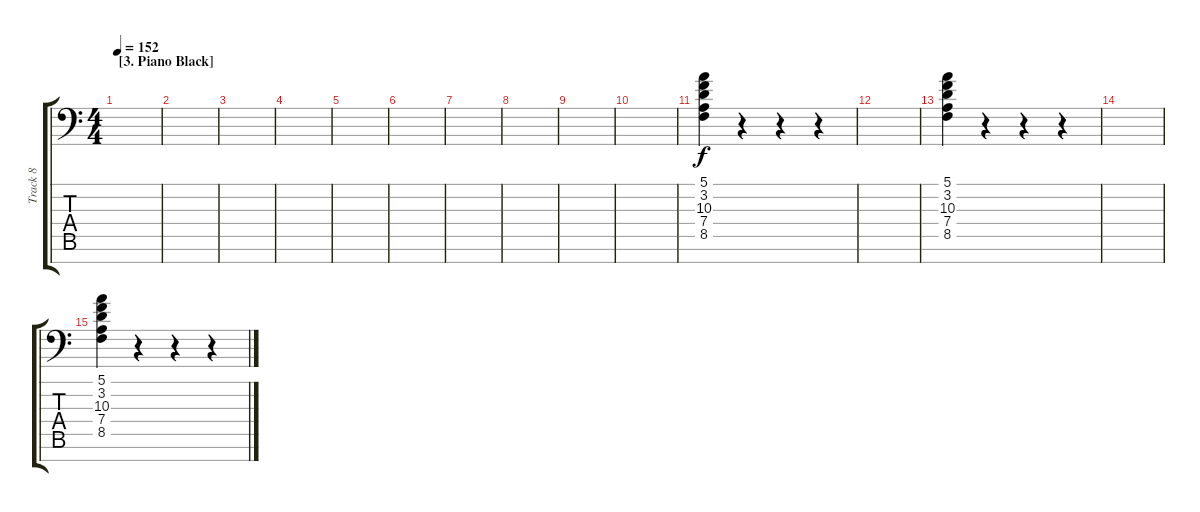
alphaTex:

\track ("Track 8" "Track 8") {instrument choiraahs}
\staff {score tabs}
\tuning (E4 B3 G3 D3 A2 E2 A1) {hide}
\ts (4 4)
\section ("" "[3. Piano Black]")
\tempo 152
\clef f4
\ks c
|
|
|
|
|
|
|
|
|
|
(5.1 3.2 10.3 7.4 8.5).4 r.4 r.4 r.4 |
|
(5.1 3.2 10.3 7.4 8.5).4 r.4 r.4 r.4 |
|
(5.1 3.2 10.3 7.4 8.5).4 r.4 r.4 r.4
